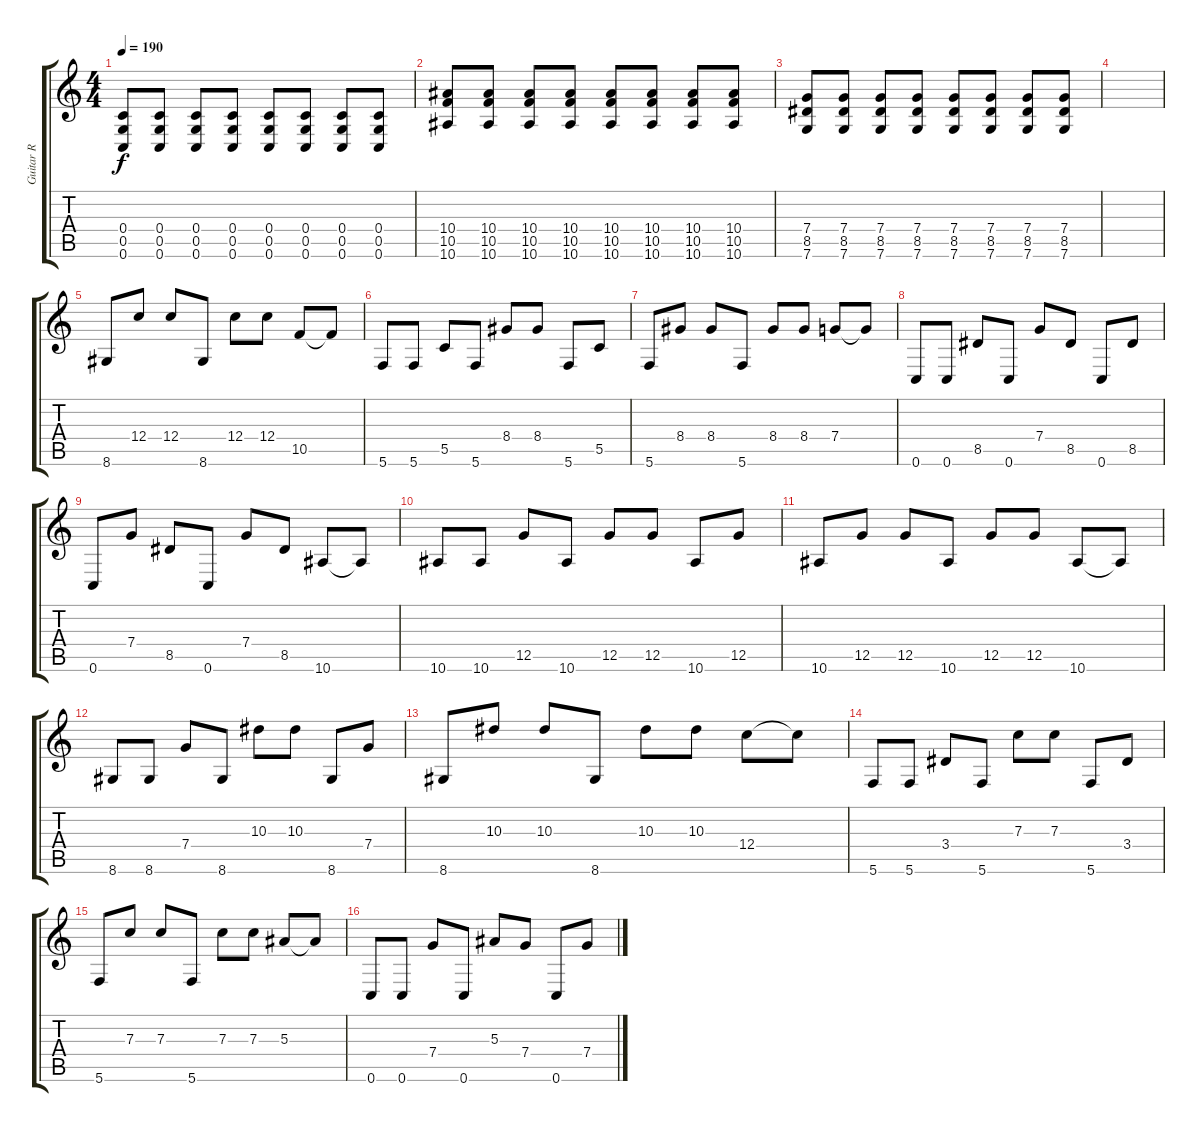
\track ("Guitar R" "Guitar R") {instrument distortionguitar}
\staff {score tabs}
\tuning (D4 A3 F3 C3 G2 C2) {hide}
\ts (4 4)
\tempo 190
\clef g2
\ks c
(0.4 0.5 0.6).8{dy f} (0.4 0.5 0.6).8 (0.4 0.5 0.6).8 (0.4 0.5 0.6).8 (0.4 0.5 0.6).8 (0.4 0.5 0.6).8 (0.4 0.5 0.6).8 (0.4 0.5 0.6).8 |
(10.4 10.5 10.6).8 (10.4 10.5 10.6).8 (10.4 10.5 10.6).8 (10.4 10.5 10.6).8 (10.4 10.5 10.6).8 (10.4 10.5 10.6).8 (10.4 10.5 10.6).8 (10.4 10.5 10.6).8 |
(7.4 8.5 7.6).8 (7.4 8.5 7.6).8 (7.4 8.5 7.6).8 (7.4 8.5 7.6).8 (7.4 8.5 7.6).8 (7.4 8.5 7.6).8 (7.4 8.5 7.6).8 (7.4 8.5 7.6).8 |
|
8.6.8 12.4.8 12.4.8 8.6.8 12.4.8 12.4.8 10.5.8 10.5{t}.8 |
5.6.8 5.6.8 5.5.8 5.6.8 8.4.8 8.4.8 5.6.8 5.5.8 |
5.6.8 8.4.8 8.4.8 5.6.8 8.4.8 8.4.8 7.4.8 7.4{t}.8 |
0.6.8 0.6.8 8.5.8 0.6.8 7.4.8 8.5.8 0.6.8 8.5.8 |
0.6.8 7.4.8 8.5.8 0.6.8 7.4.8 8.5.8 10.6.8 10.6{t}.8 |
10.6.8 10.6.8 12.5.8 10.6.8 12.5.8 12.5.8 10.6.8 12.5.8 |
10.6.8 12.5.8 12.5.8 10.6.8 12.5.8 12.5.8 10.6.8 10.6{t}.8 |
8.6.8 8.6.8 7.4.8 8.6.8 10.3.8 10.3.8 8.6.8 7.4.8 |
8.6.8 10.3.8 10.3.8 8.6.8 10.3.8 10.3.8 12.4.8 12.4{t}.8 |
5.6.8 5.6.8 3.4.8 5.6.8 7.3.8 7.3.8 5.6.8 3.4.8 |
5.6.8 7.3.8 7.3.8 5.6.8 7.3.8 7.3.8 5.3.8 5.3{t}.8 |
0.6.8 0.6.8 7.4.8 0.6.8 5.3.8 7.4.8 0.6.8 7.4.8
